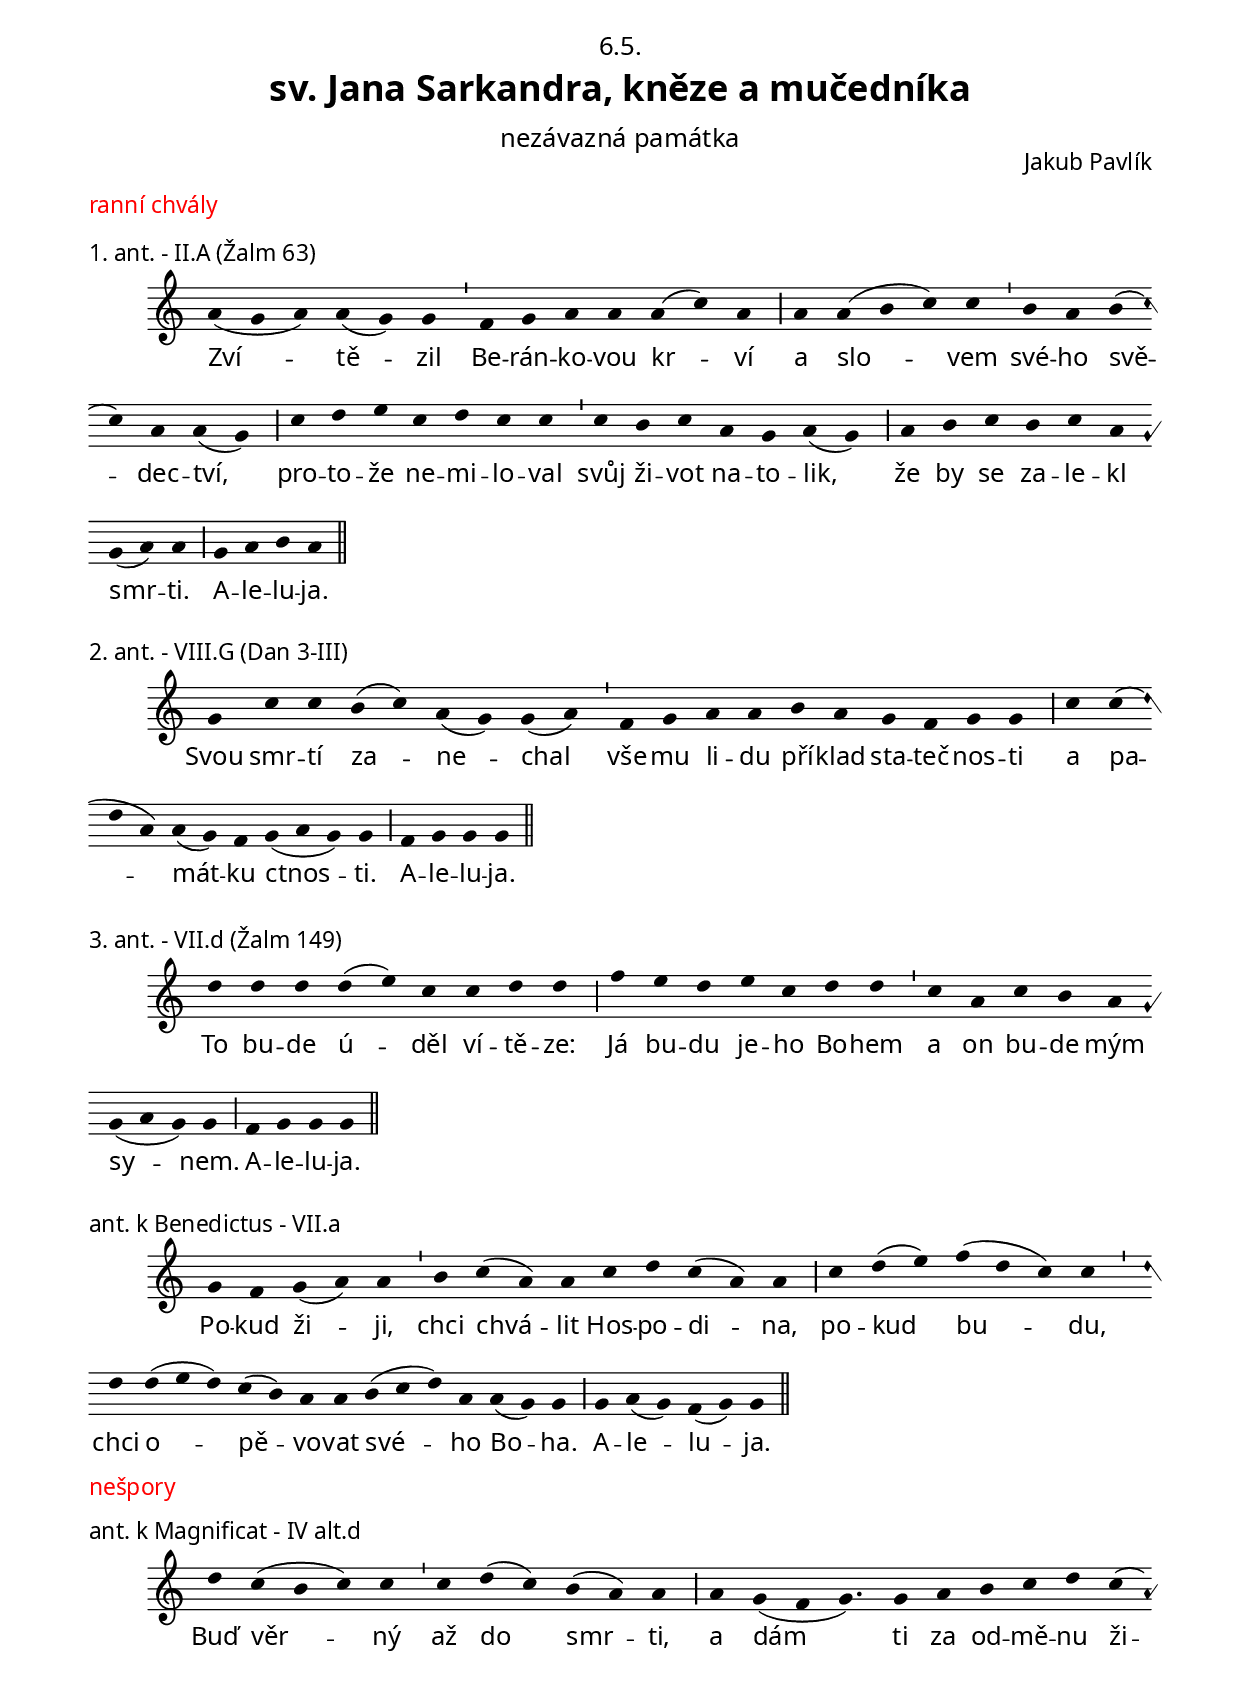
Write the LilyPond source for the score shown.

\version "2.15.37"

\include "../spolecne.ly"

\header {
  title = \markup\titleSvatek
            "sv. Jana Sarkandra, kněze a mučedníka"
            "nezávazná památka"
            6.5.
  composer = "Jakub Pavlík"
}

\markup {\nadpisHodinka {"ranní chvály"}}

\score {
  \relative c'' {
    \choralniRezim
    a4( g a) a( g) g \barMin f g a a a( c) a \barMaior
    a a( b c) c \barMin b a b( c) a a( g) \barMaior
    c d e c d c c \barMin c b c a g a( g) \barMaior
    a b c b c a g( a) a \barMaior
    g a b a \barFinalis
  }
  \addlyrics {
    Zví -- tě -- zil Be -- rán -- ko -- vou kr -- ví
    a slo -- vem své -- ho svě -- dec -- tví,
    pro -- to -- že ne -- mi -- lo -- val svůj ži -- vot na -- to -- lik,
    že by se za -- le -- kl smr -- ti.
    A -- le -- lu -- ja.
  }
  \header {
    quid = "1. ant."
    modus = "II"
    differentia = "A"
    psalmus = "Žalm 63"
    id = ""
    piece = \markup {\sestavTitulek}
  }
}

\score {
  \relative c'' {
    \choralniRezim
    g4 c c b( c) a( g) g( a) \barMin
    f g a a b a g f g g \barMaior
    c c( d a) a( g) f g( a g) g \barMaior
    f g g g \barFinalis
  }
  \addlyrics {
    Svou smr -- tí za -- ne -- chal
    vše -- mu li -- du
    pří -- klad sta -- teč -- nos -- ti
    a pa -- mát -- ku ctnos -- ti.
    A -- le -- lu -- ja.
  }
  \header {
    quid = "2. ant."
    modus = "VIII"
    differentia = "G"
    psalmus = "Dan 3-III"
    id = ""
    piece = \markup {\sestavTitulek}
  }
}

\score {
  \relative c'' {
    \choralniRezim
    d4 d d d( e) c c d d \barMaior
    f e d e c d d \barMin
    c a c b a g( a g) g \barMaior
    f g g g \barFinalis
  }
  \addlyrics {
    To bu -- de ú -- děl ví -- tě -- ze:
    Já bu -- du je -- ho Bo -- hem
    a on bu -- de mým sy -- nem.
    A -- le -- lu -- ja.
  }
  \header {
    quid = "3. ant."
    modus = "VII"
    differentia = "d"
    psalmus = "Žalm 149"
    id = ""
    piece = \markup {\sestavTitulek}
  }
}

\score {
  \relative c'' {
    \choralniRezim
    g f g( a) a \barMin
    b c( a) a c d c( a) a \barMaior
    c d( e) f( d c) c \barMin d d( e d) c( b) a a b( c d) a a( g) g \barMaior
    g a( g) f( g) g \barFinalis
  }
  \addlyrics {
    Po -- kud ži -- ji,
      chci chvá -- lit Hos -- po -- di -- na,
    po -- kud bu -- du,
      chci o -- pě -- vo -- vat své -- ho Bo -- ha.
    A -- le -- lu -- ja.
  }
  \header {
    quid = "ant. k Benedictus"
    modus = "VII"
    differentia = "a"
    psalmus = ""
    id = ""
    piece = \markup {\sestavTitulekBezZalmu}
  }
}

\markup {\nadpisHodinka {"nešpory"}}

\score {
  \relative c' {
    \choralniRezim

  }
  \addlyrics {
    Všich -- ni, kdo chtě -- jí zbož -- ně žít
    v_Kris -- tu Je -- ží -- ši,
    bu -- dou pro -- ná -- sle -- do -- vá -- ni.
    A -- le -- lu -- ja.
  }
  \header {
    quid = "1. ant."
    modus = ""
    differentia = ""
    psalmus = "Žalm 116-I"
    id = ""
    piece = \markup {\sestavTitulek}
  }
}

\score {
  \relative c' {
    \choralniRezim

  }
  \addlyrics {
    Když jsme s_Kris -- tem u -- mře -- li,
    bu -- de -- me s_ním ta -- ké žít.
    A -- le -- lu -- ja.
  }
  \header {
    quid = "2. ant."
    modus = ""
    differentia = ""
    psalmus = "Žalm 116-II"
    id = ""
    piece = \markup {\sestavTitulek}
  }
}

\score {
  \relative c' {
    \choralniRezim

  }
  \addlyrics {
    Když vy -- tr -- vá -- me,
    bu -- de -- me s_Kris -- tem i kra -- lo -- vat.
    A -- le -- lu -- ja.
  }
  \header {
    quid = "3. ant."
    modus = ""
    differentia = ""
    psalmus = "Zj 4"
    id = ""
    piece = \markup {\sestavTitulek}
  }
}

\score {
  \relative c'' {
    \choralniRezim
    d4 c( b c) c \barMin c d( c) b( a) a \barMaior
    a g( f g4.) g4 a b c d c( a g a) a \barMaior
    a b( c) a( g) a \barFinalis
  }
  \addlyrics {
    Buď věr -- ný až do smr -- ti,
    a dám ti za od -- mě -- nu ži -- vot.
    A -- le -- lu -- ja.
  }
  \header {
    quid = "ant. k Magnificat"
    modus = "IV alt"
    differentia = "d"
    psalmus = ""
    id = ""
    piece = \markup {\sestavTitulekBezZalmu}
  }
}

